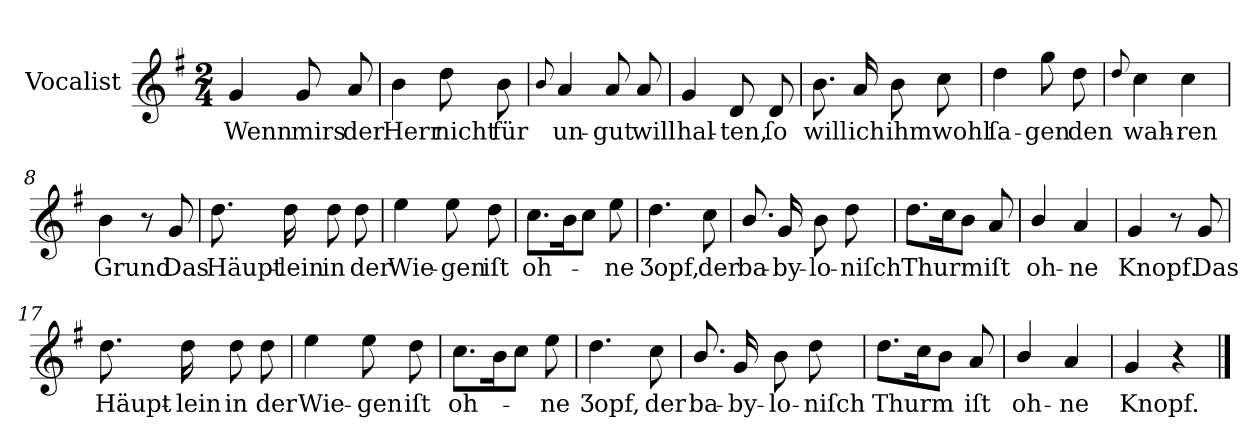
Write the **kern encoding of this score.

**kern	**text
*part1	*part1
*staff1	*staff1
*I"Vocalist	*
*k[f#]	*
*G:	*
*M2/4	*
=1	=1
4g	Wenn
8g	mirs
8a	der
=2	=2
4b	Herr
8dd	nicht
8b	für
=3	=3
8qqb	.
4a	un-
8a	-gut
8a	will
=4	=4
4g	hal-
8d	-ten,
8d	ſo
=5	=5
8.b	will
16a	ich
8b	ihm
8cc	wohl
=6	=6
4dd	ſa-
8gg	-gen
8dd	den
=7	=7
8qqdd	.
4cc	wah-
4cc	-ren
=8	=8
4b	Grund
8r	.
8g	Das
=9	=9
8.dd	Häupt-
16dd	-lein
8dd	in
8dd	der
=10	=10
4ee	Wie-
8ee	-gen
8dd	iſt
=11	=11
8.ccL	oh-
16bK	.
8ccJ	.
8ee	-ne
=12	=12
4.dd	Ʒopf,
8cc	der
=13	=13
8.b/	ba-
16g	-by-
8b	-lo-
8dd	-niſch
=14	=14
8.ddL	Thurm
16ccK	.
8bJ	.
8a	iſt
=15	=15
4b/	oh-
4a	-ne
=16	=16
4g	Knopf.
8r	.
8g	Das
=17	=17
8.dd	Häupt-
16dd	-lein
8dd	in
8dd	der
=18	=18
4ee	Wie-
8ee	-gen
8dd	iſt
=19	=19
8.ccL	oh-
16bK	.
8ccJ	.
8ee	-ne
=20	=20
4.dd	Ʒopf,
8cc	der
=21	=21
8.b/	ba-
16g	-by-
8b	-lo-
8dd	-niſch
=22	=22
8.ddL	Thurm
16ccK	.
8bJ	.
8a	iſt
=23	=23
4b/	oh-
4a	-ne
=24	=24
4g	Knopf.
4r	.
==	==
*-	*-
